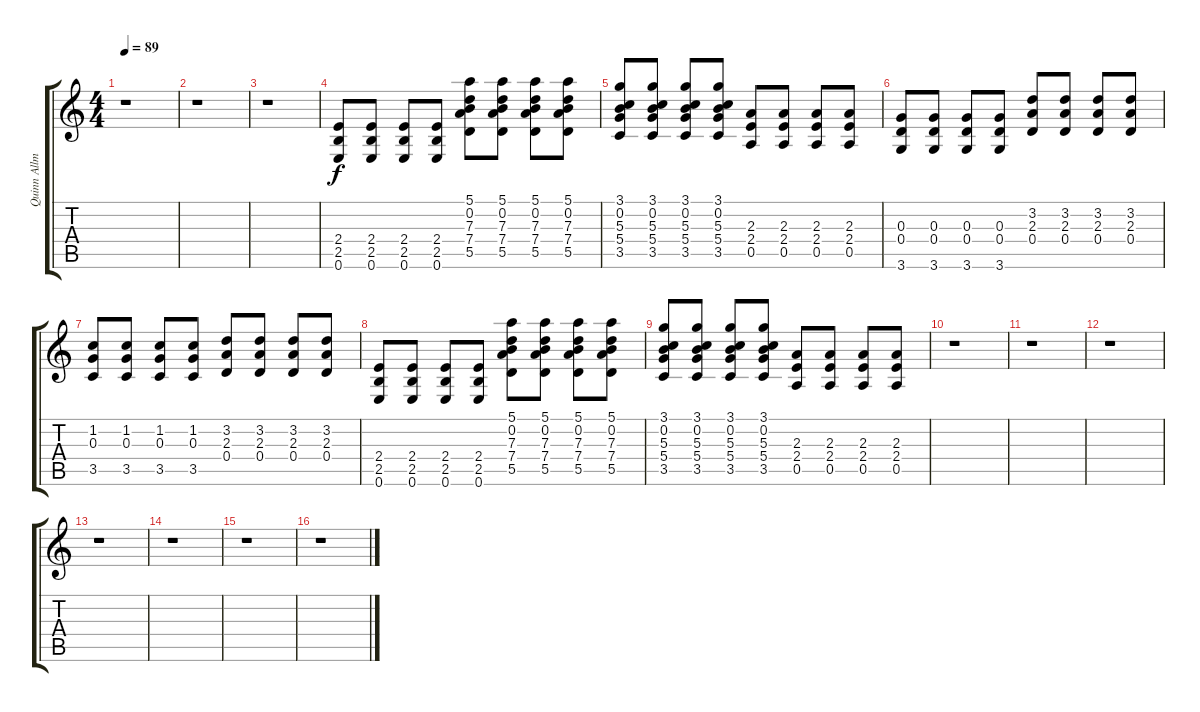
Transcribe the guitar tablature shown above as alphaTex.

\track ("Quinn Allman - Guitar 4" "Quinn Allm") {instrument overdrivenguitar}
\staff {score tabs}
\tuning (E4 B3 G3 D3 A2 E2) {hide}
\ts (4 4)
\tempo 89
\clef g2
\ks c
r.1{dy f} |
r.1 |
r.1 |
(2.4 2.5 0.6).8 (2.4 2.5 0.6).8 (2.4 2.5 0.6).8 (2.4 2.5 0.6).8 (5.1 0.2 7.3 7.4 5.5).8 (5.1 0.2 7.3 7.4 5.5).8 (5.1 0.2 7.3 7.4 5.5).8 (5.1 0.2 7.3 7.4 5.5).8 |
(3.1 0.2 5.3 5.4 3.5).8 (3.1 0.2 5.3 5.4 3.5).8 (3.1 0.2 5.3 5.4 3.5).8 (3.1 0.2 5.3 5.4 3.5).8 (2.3 2.4 0.5).8 (2.3 2.4 0.5).8 (2.3 2.4 0.5).8 (2.3 2.4 0.5).8 |
(0.3 0.4 3.6).8{instrument overdrivenguitar} (0.3 0.4 3.6).8 (0.3 0.4 3.6).8 (0.3 0.4 3.6).8 (3.2 2.3 0.4).8 (3.2 2.3 0.4).8 (3.2 2.3 0.4).8 (3.2 2.3 0.4).8 |
(1.2 0.3 3.5).8 (1.2 0.3 3.5).8 (1.2 0.3 3.5).8 (1.2 0.3 3.5).8 (3.2 2.3 0.4).8 (3.2 2.3 0.4).8 (3.2 2.3 0.4).8 (3.2 2.3 0.4).8 |
(2.4 2.5 0.6).8 (2.4 2.5 0.6).8 (2.4 2.5 0.6).8 (2.4 2.5 0.6).8 (5.1 0.2 7.3 7.4 5.5).8 (5.1 0.2 7.3 7.4 5.5).8 (5.1 0.2 7.3 7.4 5.5).8 (5.1 0.2 7.3 7.4 5.5).8 |
(3.1 0.2 5.3 5.4 3.5).8 (3.1 0.2 5.3 5.4 3.5).8 (3.1 0.2 5.3 5.4 3.5).8 (3.1 0.2 5.3 5.4 3.5).8 (2.3 2.4 0.5).8 (2.3 2.4 0.5).8 (2.3 2.4 0.5).8 (2.3 2.4 0.5).8 |
r.1 |
r.1 |
r.1 |
r.1 |
r.1 |
r.1 |
r.1
